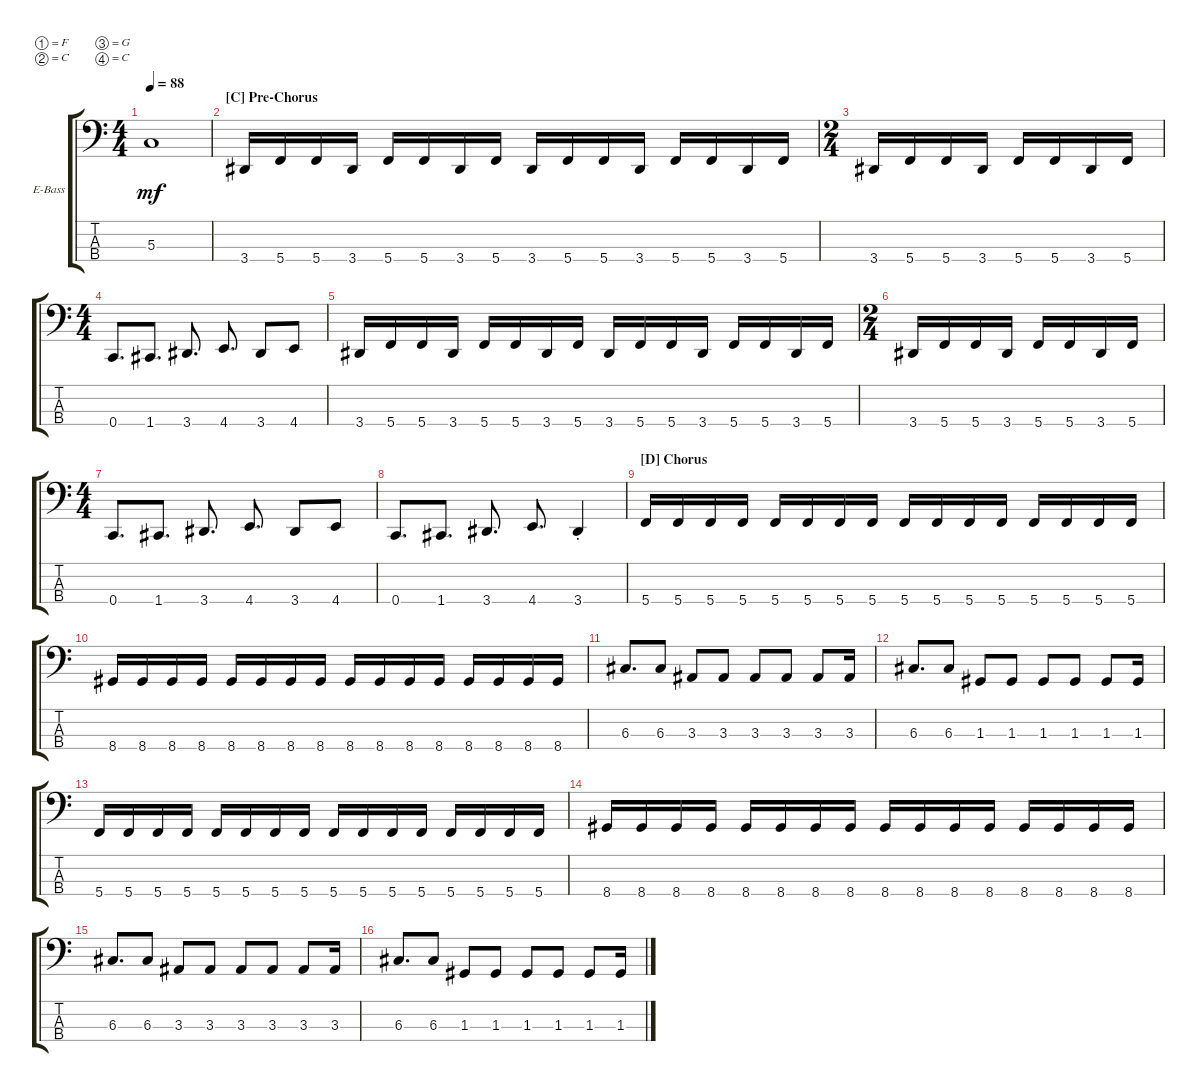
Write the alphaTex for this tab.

\defaultSystemsLayout 4
\bracketExtendMode groupsimilarinstruments
\firstSystemTrackNameOrientation horizontal
\otherSystemsTrackNameOrientation horizontal
\track ("Electric Bass" "E-Bass") {instrument electricbassfinger}
\staff {score tabs}
\tuning (F2 C2 G1 C1)
\ts (4 4)
\tempo 88
\clef f4
\scale
0.333333
\ks c
5.3.1{dy mf} |
\section ("C" "Pre-Chorus")
\scale
0.333333 3.4.16 5.4.16 5.4.16 3.4.16 5.4.16 5.4.16 3.4.16 5.4.16 3.4.16 5.4.16 5.4.16 3.4.16 5.4.16 5.4.16 3.4.16 5.4.16 |
\ts (2 4)
\scale
0.39527 3.4.16 5.4.16 5.4.16 3.4.16 5.4.16 5.4.16 3.4.16 5.4.16 |
\ts (4 4)
\scale
0.39527 0.4.8{d} 1.4.8{d} 3.4.8{d} 4.4.8{d} 3.4.8 4.4.8 |
\scale
0.209459 3.4.16 5.4.16 5.4.16 3.4.16 5.4.16 5.4.16 3.4.16 5.4.16 3.4.16 5.4.16 5.4.16 3.4.16 5.4.16 5.4.16 3.4.16 5.4.16 |
\ts (2 4)
\scale
0.39527 3.4.16 5.4.16 5.4.16 3.4.16 5.4.16 5.4.16 3.4.16 5.4.16 |
\ts (4 4)
\scale
0.39527 0.4.8{d} 1.4.8{d} 3.4.8{d} 4.4.8{d} 3.4.8 4.4.8 |
\scale
0.209459 0.4.8{d} 1.4.8{d} 3.4.8{d} 4.4.8{d} 3.4{st}.4 |
\section ("D" "Chorus")
\scale
0.333333 5.4.16 5.4.16 5.4.16 5.4.16 5.4.16 5.4.16 5.4.16 5.4.16 5.4.16 5.4.16 5.4.16 5.4.16 5.4.16 5.4.16 5.4.16 5.4.16 |
\scale
0.333333 8.4.16 8.4.16 8.4.16 8.4.16 8.4.16 8.4.16 8.4.16 8.4.16 8.4.16 8.4.16 8.4.16 8.4.16 8.4.16 8.4.16 8.4.16 8.4.16 |
\scale
0.333333 6.3.8{d} 6.3.8 3.3.8 3.3.8 3.3.8 3.3.8 3.3.8 3.3.16 |
\scale
0.333333 6.3.8{d} 6.3.8 1.3.8 1.3.8 1.3.8 1.3.8 1.3.8 1.3.16 |
\scale
0.333333 5.4.16 5.4.16 5.4.16 5.4.16 5.4.16 5.4.16 5.4.16 5.4.16 5.4.16 5.4.16 5.4.16 5.4.16 5.4.16 5.4.16 5.4.16 5.4.16 |
\scale
0.333333 8.4.16 8.4.16 8.4.16 8.4.16 8.4.16 8.4.16 8.4.16 8.4.16 8.4.16 8.4.16 8.4.16 8.4.16 8.4.16 8.4.16 8.4.16 8.4.16 |
\scale
0.333333 6.3.8{d} 6.3.8 3.3.8 3.3.8 3.3.8 3.3.8 3.3.8 3.3.16 |
\scale
0.333333 6.3.8{d} 6.3.8 1.3.8 1.3.8 1.3.8 1.3.8 1.3.8 1.3.16
